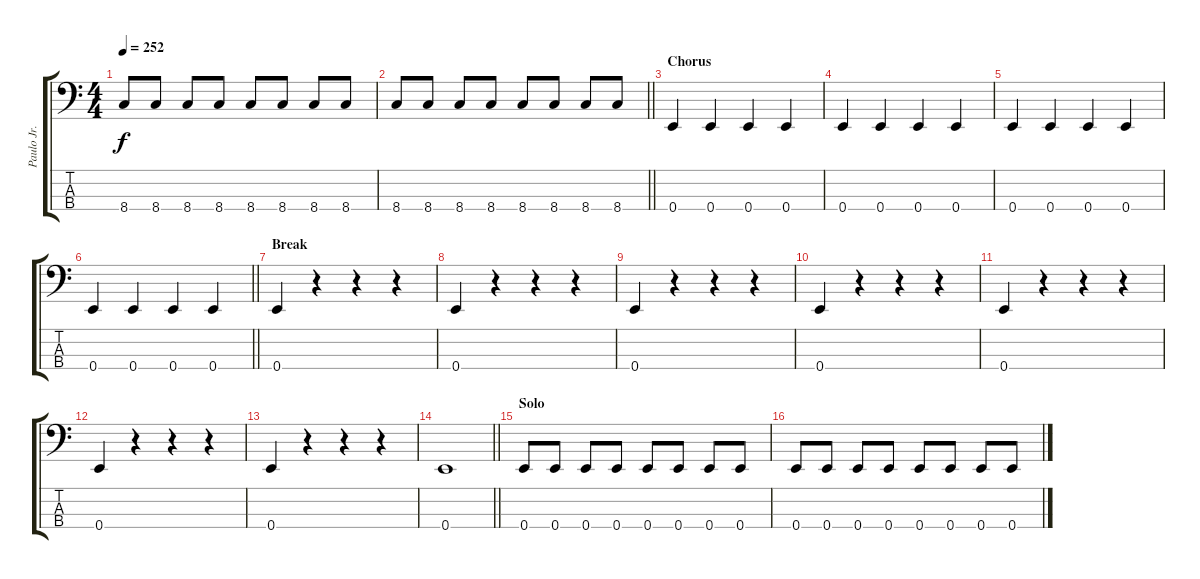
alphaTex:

\track ("Paulo Jr." "Paulo Jr.") {instrument electricbasspick}
\staff {score tabs}
\tuning (G2 D2 A1 E1) {hide}
\ts (4 4)
\tempo 252
\clef f4
\ks c
8.4.8{dy f} 8.4.8 8.4.8 8.4.8 8.4.8 8.4.8 8.4.8 8.4.8 |
\barLineRight lightlight
8.4.8 8.4.8 8.4.8 8.4.8 8.4.8 8.4.8 8.4.8 8.4.8 |
\section ("" "Chorus")
0.4.4 0.4.4 0.4.4 0.4.4 |
0.4.4 0.4.4 0.4.4 0.4.4 |
0.4.4 0.4.4 0.4.4 0.4.4 |
\barLineRight lightlight
0.4.4 0.4.4 0.4.4 0.4.4 |
\section ("" "Break")
0.4.4 r.4 r.4 r.4 |
0.4.4 r.4 r.4 r.4 |
0.4.4 r.4 r.4 r.4 |
0.4.4 r.4 r.4 r.4 |
0.4.4 r.4 r.4 r.4 |
0.4.4 r.4 r.4 r.4 |
0.4.4 r.4 r.4 r.4 |
\barLineRight lightlight
0.4.1 |
\section ("" "Solo")
0.4.8 0.4.8 0.4.8 0.4.8 0.4.8 0.4.8 0.4.8 0.4.8 |
0.4.8 0.4.8 0.4.8 0.4.8 0.4.8 0.4.8 0.4.8 0.4.8
